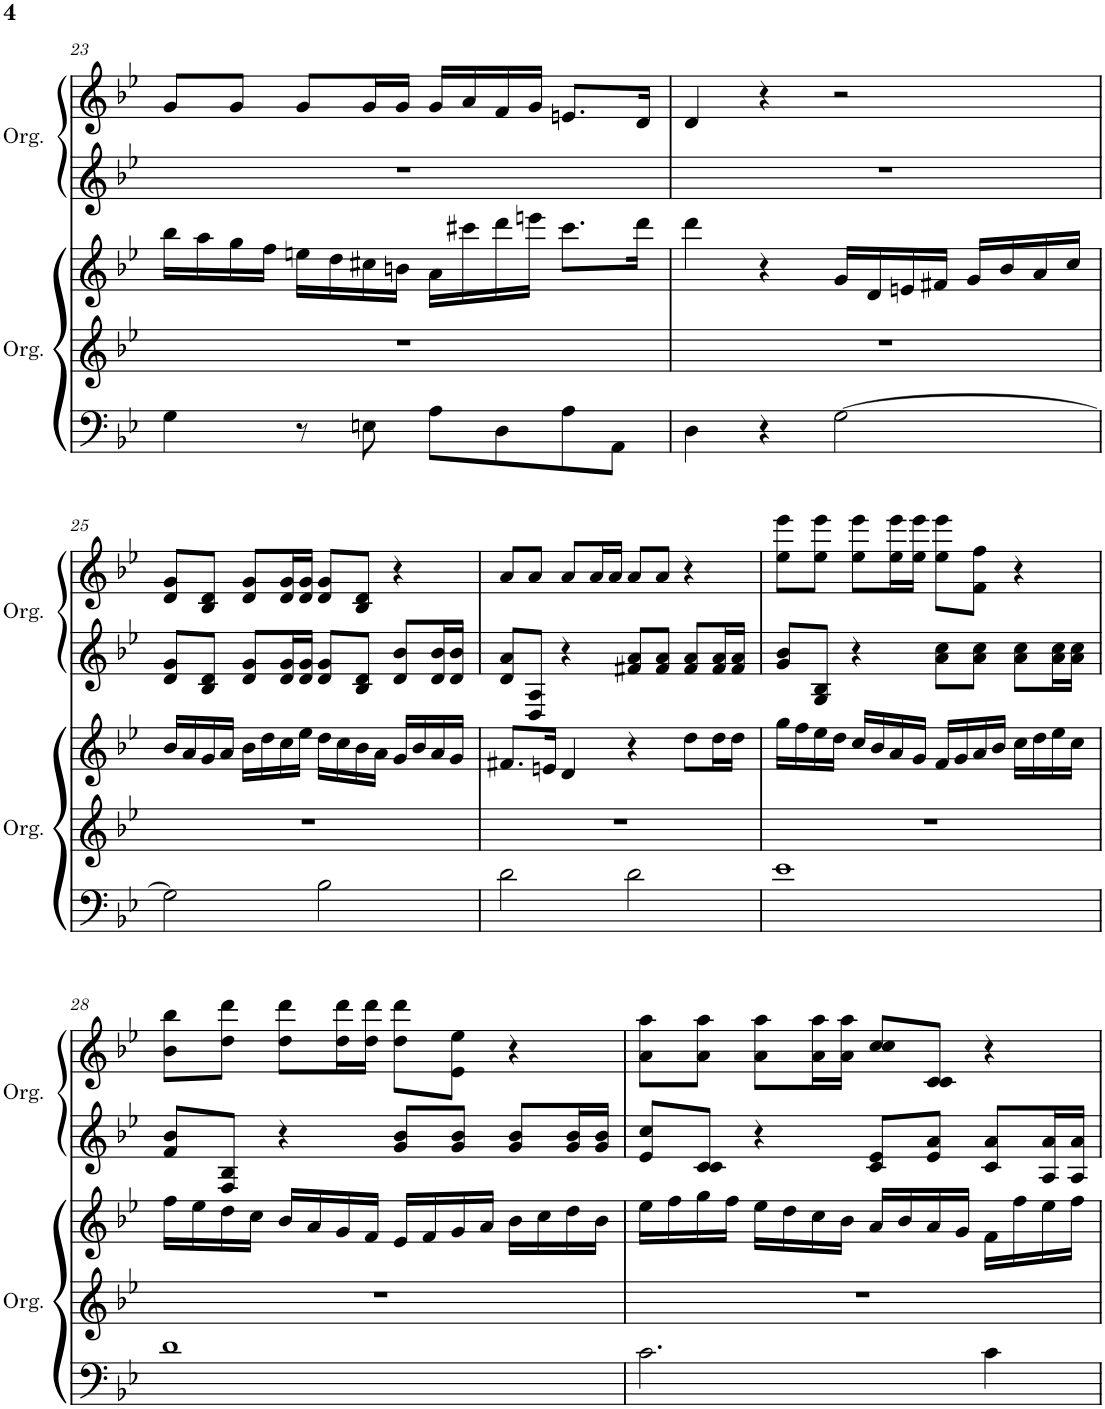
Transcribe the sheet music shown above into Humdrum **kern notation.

**kern	**kern	**kern	**kern	**kern
*part2	*part2	*part2	*part1	*part1
*staff5	*staff4	*staff3	*staff2	*staff1
*I"Organ	*	*	*I"Organ	*
*I'Org.	*	*	*I'Org.	*
!!LO:PB:g=z
*clefF4	*clefG2	*clefG2	*clefG2	*clefG2
*k[b-e-]	*k[b-e-]	*k[b-e-]	*k[b-e-]	*k[b-e-]
*M4/4	*M4/4	*M4/4	*M4/4	*M4/4
=23	=23	=23	=23	=23
4G\	1r	16bb-\LL	1r	8g/L
.	.	16aa\	.	.
.	.	16gg\	.	8g/J
.	.	16ff\JJ	.	.
8r	.	16een\LL	.	8g/L
.	.	16dd\	.	.
8En\	.	16cc#X\	.	16g/L
.	.	16bn\JJ	.	16g/JJ
8A\L	.	16a\LL	.	16g/LL
.	.	16ccc#X\	.	16a/
8D\	.	16ddd\	.	16f/
.	.	16eeen\JJ	.	16g/JJ
8A\	.	8.ccc#\L	.	8.en/L
8AA\J	.	.	.	.
.	.	16ddd\Jk	.	16d/Jk
=24	=24	=24	=24	=24
4D\	1r	4ddd\	1r	4d/
4r	.	4r	.	4r
[2G\	.	16g/LL	.	2r
.	.	16d/	.	.
.	.	16en/	.	.
.	.	16f#X/JJ	.	.
.	.	16g/LL	.	.
.	.	16b-/	.	.
.	.	16a/	.	.
.	.	16cc/JJ	.	.
!!LO:LB:g=z
=25	=25	=25	=25	=25
2G\]	1r	16b-/LL	8d/ 8g/L	8d/ 8g/L
.	.	16a/	.	.
.	.	16g/	8B-/ 8d/J	8B-/ 8d/J
.	.	16a/JJ	.	.
.	.	16b-\LL	8d/ 8g/L	8d/ 8g/L
.	.	16dd\	.	.
.	.	16cc\	16d/ 16g/L	16d/ 16g/L
.	.	16ee-\JJ	16d/ 16g/JJ	16d/ 16g/JJ
2B-\	.	16dd\LL	8d/ 8g/L	8d/ 8g/L
.	.	16cc\	.	.
.	.	16b-\	8B-/ 8d/J	8B-/ 8d/J
.	.	16a\JJ	.	.
.	.	16g/LL	8d/ 8b-/L	4r
.	.	16b-/	.	.
.	.	16a/	16d/ 16b-/L	.
.	.	16g/JJ	16d/ 16b-/JJ	.
=26	=26	=26	=26	=26
2d\	1r	8.f#X/L	8d/ 8a/L	8a/L
.	.	.	8D/ 8A/J	8a/J
.	.	16en/Jk	.	.
.	.	4d/	4r	8a/L
.	.	.	.	16a/L
.	.	.	.	16a/JJ
2d\	.	4r	8f#X/ 8a/L	8a/L
.	.	.	8f#/ 8a/J	8a/J
.	.	8dd\L	8f#/ 8a/L	4r
.	.	16dd\L	16f#/ 16a/L	.
.	.	16dd\JJ	16f#/ 16a/JJ	.
=27	=27	=27	=27	=27
1e-	1r	16gg\LL	8g/ 8b-/L	8ee-\ 8eee-\L
.	.	16ff\	.	.
.	.	16ee-\	8G/ 8B-/J	8ee-\ 8eee-\J
.	.	16dd\JJ	.	.
.	.	16cc/LL	4r	8ee-\ 8eee-\L
.	.	16b-/	.	.
.	.	16a/	.	16ee-\ 16eee-\L
.	.	16g/JJ	.	16ee-\ 16eee-\JJ
.	.	16f/LL	8a\ 8cc\L	8ee-\ 8eee-\L
.	.	16g/	.	.
.	.	16a/	8a\ 8cc\J	8f\ 8ff\J
.	.	16b-/JJ	.	.
.	.	16cc\LL	8a\ 8cc\L	4r
.	.	16dd\	.	.
.	.	16ee-\	16a\ 16cc\L	.
.	.	16cc\JJ	16a\ 16cc\JJ	.
!!LO:LB:g=z
=28	=28	=28	=28	=28
1d	1r	16ff\LL	8f/ 8b-/L	8b-\ 8bb-\L
.	.	16ee-\	.	.
.	.	16dd\	8F/ 8B-/J	8dd\ 8ddd\J
.	.	16cc\JJ	.	.
.	.	16b-/LL	4r	8dd\ 8ddd\L
.	.	16a/	.	.
.	.	16g/	.	16dd\ 16ddd\L
.	.	16f/JJ	.	16dd\ 16ddd\JJ
.	.	16e-/LL	8g/ 8b-/L	8dd\ 8ddd\L
.	.	16f/	.	.
.	.	16g/	8g/ 8b-/J	8e-\ 8ee-\J
.	.	16a/JJ	.	.
.	.	16b-\LL	8g/ 8b-/L	4r
.	.	16cc\	.	.
.	.	16dd\	16g/ 16b-/L	.
.	.	16b-\JJ	16g/ 16b-/JJ	.
=29	=29	=29	=29	=29
2.c\	1r	16ee-\LL	8e-/ 8cc/L	8a\ 8aa\L
.	.	16ff\	.	.
.	.	16gg\	8c/ 8c/J	8a\ 8aa\J
.	.	16ff\JJ	.	.
.	.	16ee-\LL	4r	8a\ 8aa\L
.	.	16dd\	.	.
.	.	16cc\	.	16a\ 16aa\L
.	.	16b-\JJ	.	16a\ 16aa\JJ
.	.	16a/LL	8c/ 8e-/L	8cc/ 8cc/L
.	.	16b-/	.	.
.	.	16a/	8e-/ 8a/J	8c/ 8c/J
.	.	16g/JJ	.	.
4c\	.	16f\LL	8c/ 8a/L	4r
.	.	16ff\	.	.
.	.	16ee-\	16A/ 16a/L	.
.	.	16ff\JJ	16A/ 16a/JJ	.
=	=	=	=	=
*-	*-	*-	*-	*-
